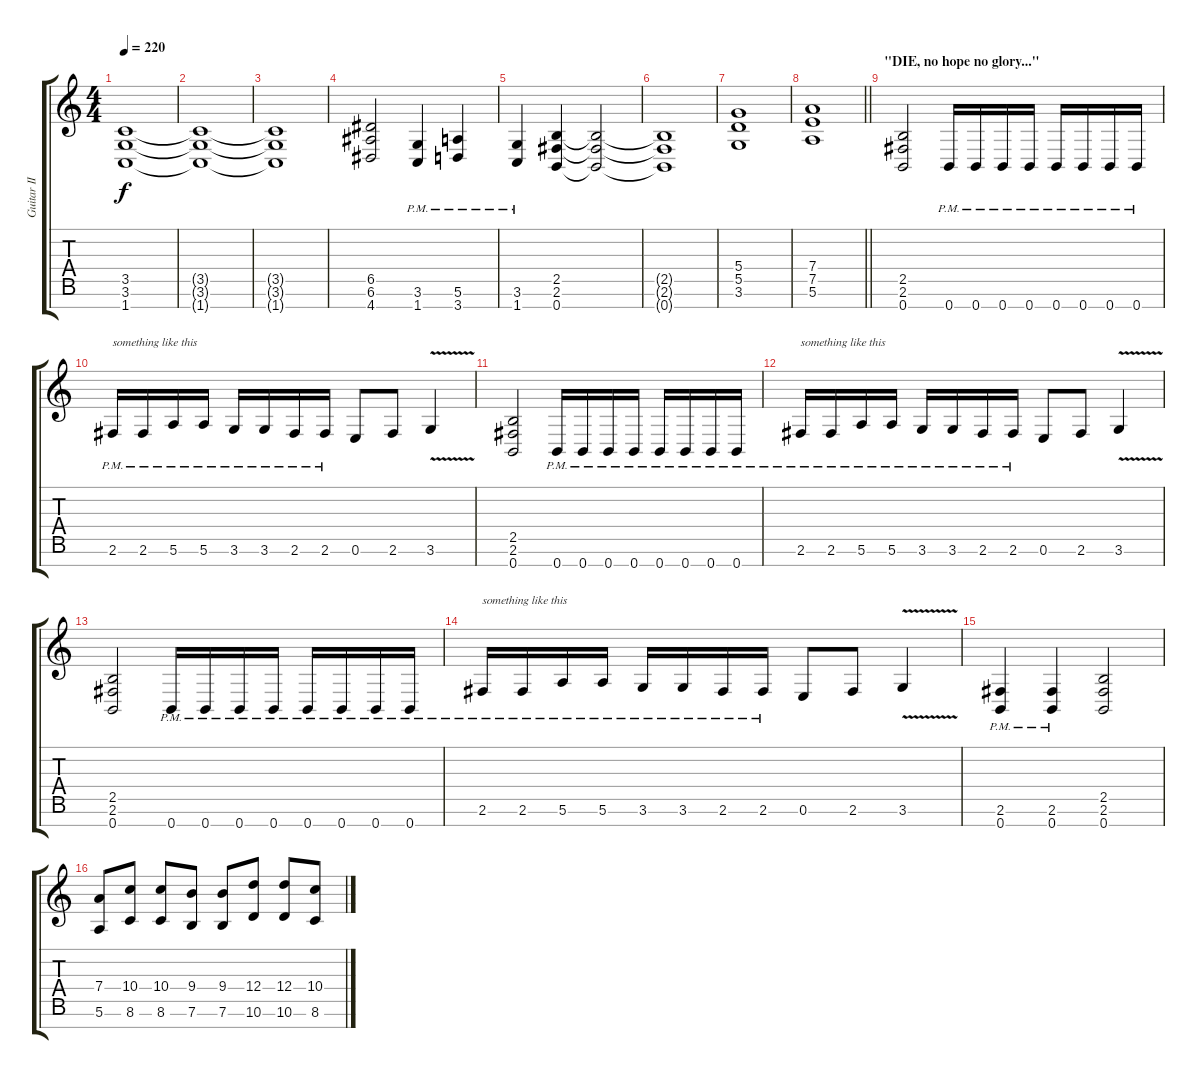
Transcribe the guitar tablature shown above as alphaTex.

\track ("Guitar II" "Guitar II") {instrument distortionguitar}
\staff {score tabs}
\tuning (E4 B3 G3 D3 A2 E2 B1) {hide}
\ts (4 4)
\tempo 220
\clef g2
\ks c
(3.5 3.6 1.7).1{dy f} |
(3.5{t} 3.6{t} 1.7{t}).1 |
(3.5{t} 3.6{t} 1.7{t}).1 |
(6.5 6.6 4.7).2 (3.6{pm} 1.7{pm}).4 (5.6{pm} 3.7{pm}).4 |
(3.6{pm} 1.7{pm}).4 (2.5 2.6 0.7).4 (2.5{t} 2.6{t} 0.7{t}).2 |
(2.5{t} 2.6{t} 0.7{t}).1 |
(5.4 5.5 3.6).1 |
\barLineRight lightlight
(7.4 7.5 5.6).1 |
\section ("" "\"DIE, no hope no glory...\"")
(2.5 2.6 0.7).2 0.7{pm}.16 0.7{pm}.16 0.7{pm}.16 0.7{pm}.16 0.7{pm}.16 0.7{pm}.16 0.7{pm}.16 0.7{pm}.16 |
2.6{pm}.16{txt "something like this"} 2.6{pm}.16 5.6{pm}.16 5.6{pm}.16 3.6{pm}.16 3.6{pm}.16 2.6{pm}.16 2.6{pm}.16 0.6.8 2.6.8 3.6{v}.4 |
(2.5 2.6 0.7).2 0.7{pm}.16 0.7{pm}.16 0.7{pm}.16 0.7{pm}.16 0.7{pm}.16 0.7{pm}.16 0.7{pm}.16 0.7{pm}.16 |
2.6{pm}.16{txt "something like this"} 2.6{pm}.16 5.6{pm}.16 5.6{pm}.16 3.6{pm}.16 3.6{pm}.16 2.6{pm}.16 2.6{pm}.16 0.6.8 2.6.8 3.6{v}.4 |
(2.5 2.6 0.7).2 0.7{pm}.16 0.7{pm}.16 0.7{pm}.16 0.7{pm}.16 0.7{pm}.16 0.7{pm}.16 0.7{pm}.16 0.7{pm}.16 |
2.6{pm}.16{txt "something like this"} 2.6{pm}.16 5.6{pm}.16 5.6{pm}.16 3.6{pm}.16 3.6{pm}.16 2.6{pm}.16 2.6{pm}.16 0.6.8 2.6.8 3.6{v}.4 |
(2.6{pm} 0.7{pm}).4 (2.6{pm} 0.7{pm}).4 (2.5 2.6 0.7).2 |
(7.4 5.6).8 (10.4 8.6).8 (10.4 8.6).8 (9.4 7.6).8 (9.4 7.6).8 (12.4 10.6).8 (12.4 10.6).8 (10.4 8.6).8
